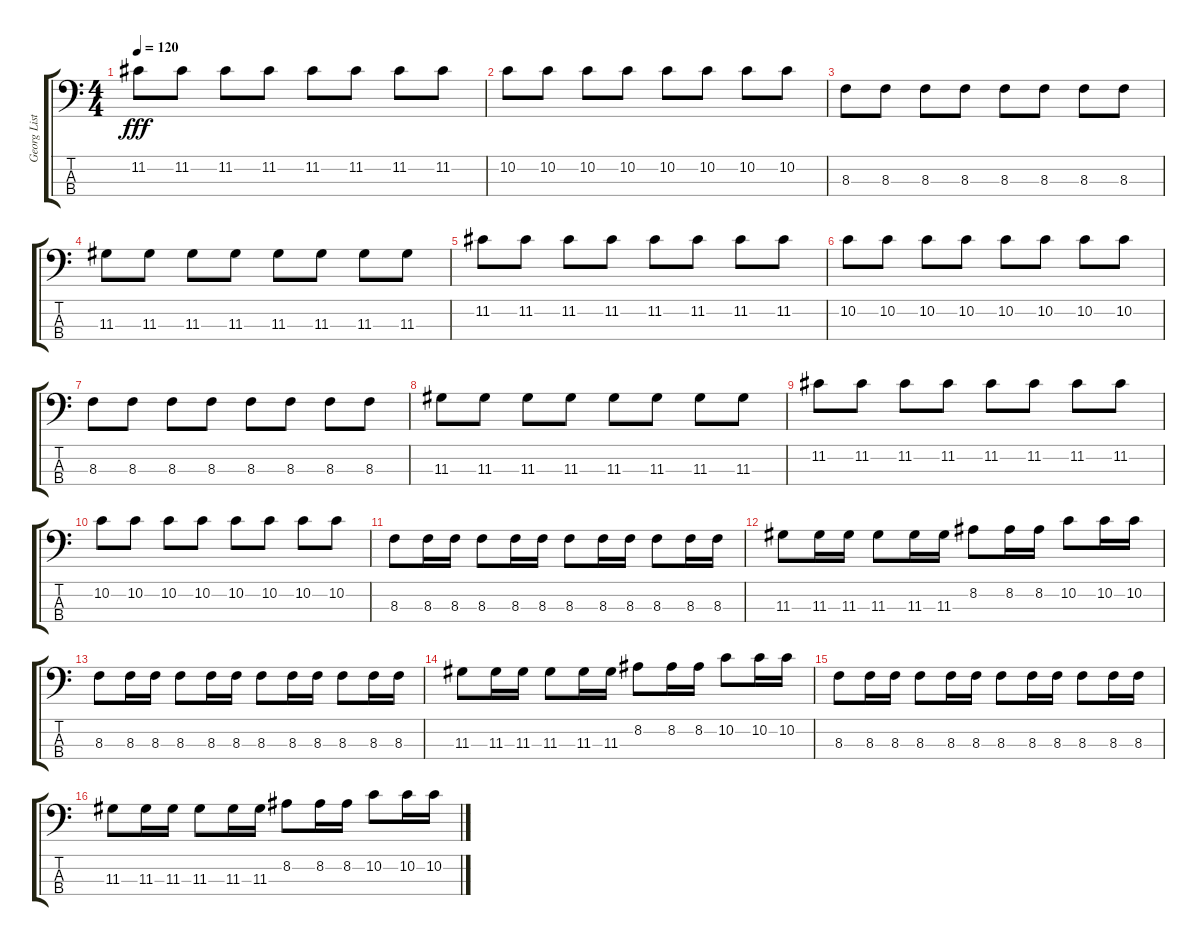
\track ("Georg Listing" "Georg List") {instrument electricbassfinger}
\staff {score tabs}
\tuning (G2 D2 A1 E1) {hide}
\ts (4 4)
\tempo 120
\clef f4
\ks c
11.2.8{dy fff} 11.2.8 11.2.8 11.2.8 11.2.8 11.2.8 11.2.8 11.2.8 |
10.2.8 10.2.8 10.2.8 10.2.8 10.2.8 10.2.8 10.2.8 10.2.8 |
8.3.8 8.3.8 8.3.8 8.3.8 8.3.8 8.3.8 8.3.8 8.3.8 |
11.3.8 11.3.8 11.3.8 11.3.8 11.3.8 11.3.8 11.3.8 11.3.8 |
11.2.8 11.2.8 11.2.8 11.2.8 11.2.8 11.2.8 11.2.8 11.2.8 |
10.2.8 10.2.8 10.2.8 10.2.8 10.2.8 10.2.8 10.2.8 10.2.8 |
8.3.8 8.3.8 8.3.8 8.3.8 8.3.8 8.3.8 8.3.8 8.3.8 |
11.3.8 11.3.8 11.3.8 11.3.8 11.3.8 11.3.8 11.3.8 11.3.8 |
11.2.8 11.2.8 11.2.8 11.2.8 11.2.8 11.2.8 11.2.8 11.2.8 |
10.2.8 10.2.8 10.2.8 10.2.8 10.2.8 10.2.8 10.2.8 10.2.8 |
8.3.8 8.3.16 8.3.16 8.3.8 8.3.16 8.3.16 8.3.8 8.3.16 8.3.16 8.3.8 8.3.16 8.3.16 |
11.3.8 11.3.16 11.3.16 11.3.8 11.3.16 11.3.16 8.2.8 8.2.16 8.2.16 10.2.8 10.2.16 10.2.16 |
8.3.8 8.3.16 8.3.16 8.3.8 8.3.16 8.3.16 8.3.8 8.3.16 8.3.16 8.3.8 8.3.16 8.3.16 |
11.3.8 11.3.16 11.3.16 11.3.8 11.3.16 11.3.16 8.2.8 8.2.16 8.2.16 10.2.8 10.2.16 10.2.16 |
8.3.8 8.3.16 8.3.16 8.3.8 8.3.16 8.3.16 8.3.8 8.3.16 8.3.16 8.3.8 8.3.16 8.3.16 |
11.3.8 11.3.16 11.3.16 11.3.8 11.3.16 11.3.16 8.2.8 8.2.16 8.2.16 10.2.8 10.2.16 10.2.16
